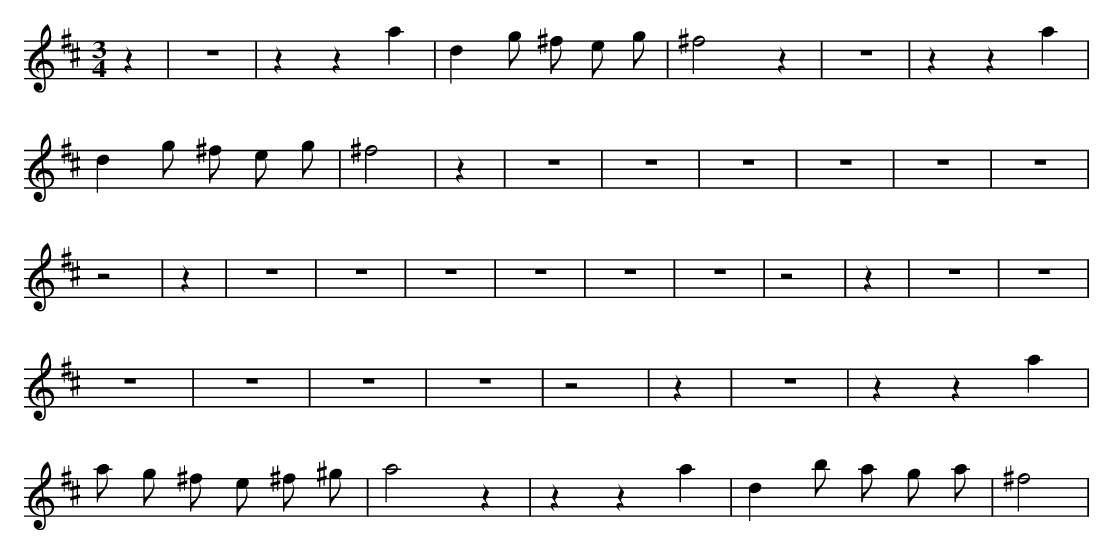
X:1
M:3/4
L:1/8
K:D
z2 | z6 | z2 z2 a2 | d2 g ^f e g | ^f4 z2 | z6 | z2 z2 a2 | d2 g ^f e g | ^f4 | z2 | z6 | z6 | z6 | z6 | z6 | z6 | z4 | z2 | z6 | z6 | z6 | z6 | z6 | z6 | z4 | z2 | z6 | z6 | z6 | z6 | z6 | z6 | z4 | z2 | z6 | z2 z2 a2 | a g ^f e ^f ^g | a4 z2 | z2 z2 a2 | d2 b a g a | ^f4 |
